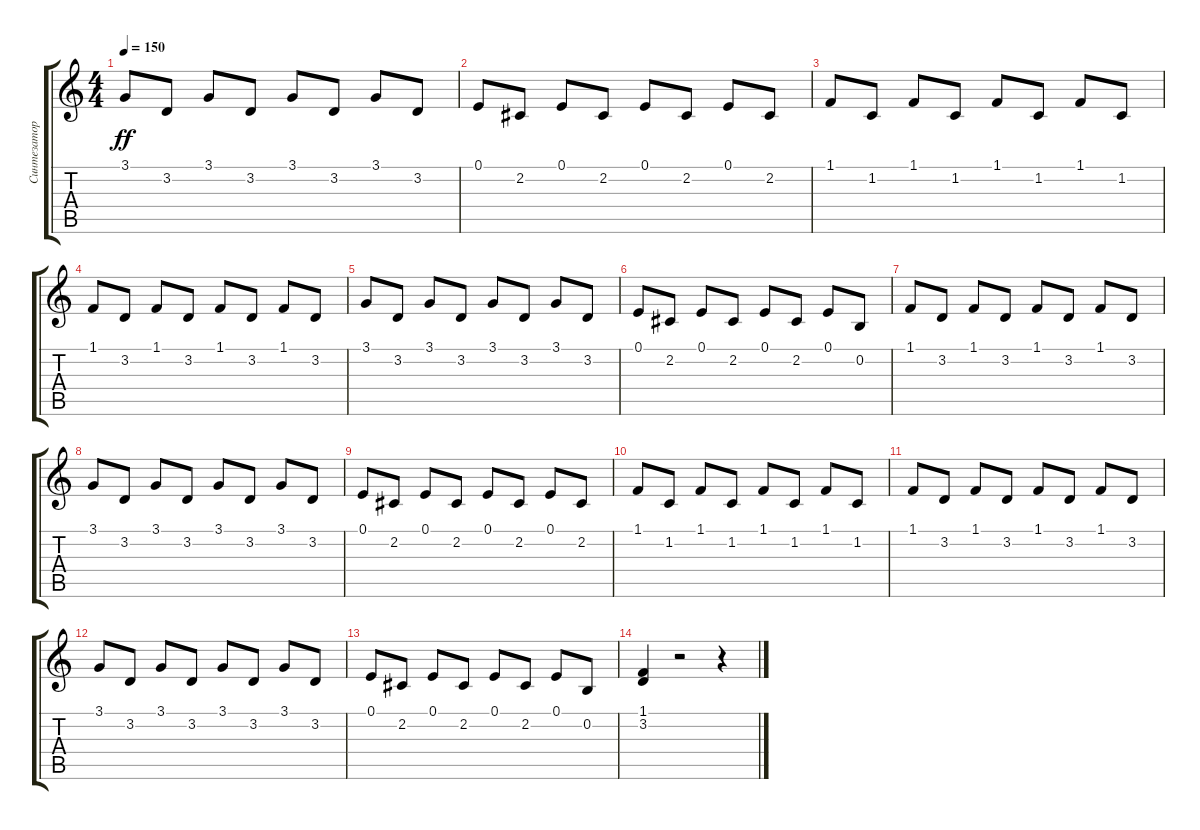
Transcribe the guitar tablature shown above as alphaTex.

\track ("Синтезатор" "Синтезатор") {instrument honkytonkpiano}
\staff {score tabs}
\tuning (E4 B3 G3 D3 A2 E2) {hide}
\ts (4 4)
\tempo 150
\clef g2
\ks c
3.1.8{dy ff} 3.2.8 3.1.8 3.2.8 3.1.8 3.2.8 3.1.8 3.2.8 |
0.1.8 2.2.8 0.1.8 2.2.8 0.1.8 2.2.8 0.1.8 2.2.8 |
1.1.8 1.2.8 1.1.8 1.2.8 1.1.8 1.2.8 1.1.8 1.2.8 |
1.1.8 3.2.8 1.1.8 3.2.8 1.1.8 3.2.8 1.1.8 3.2.8 |
3.1.8 3.2.8 3.1.8 3.2.8 3.1.8 3.2.8 3.1.8 3.2.8 |
0.1.8 2.2.8 0.1.8 2.2.8 0.1.8 2.2.8 0.1.8 0.2.8 |
1.1.8 3.2.8 1.1.8 3.2.8 1.1.8 3.2.8 1.1.8 3.2.8 |
3.1.8 3.2.8 3.1.8 3.2.8 3.1.8 3.2.8 3.1.8 3.2.8 |
0.1.8 2.2.8 0.1.8 2.2.8 0.1.8 2.2.8 0.1.8 2.2.8 |
1.1.8 1.2.8 1.1.8 1.2.8 1.1.8 1.2.8 1.1.8 1.2.8 |
1.1.8 3.2.8 1.1.8 3.2.8 1.1.8 3.2.8 1.1.8 3.2.8 |
3.1.8 3.2.8 3.1.8 3.2.8 3.1.8 3.2.8 3.1.8 3.2.8 |
0.1.8 2.2.8 0.1.8 2.2.8 0.1.8 2.2.8 0.1.8 0.2.8 |
(1.1 3.2).4 r.2 r.4
